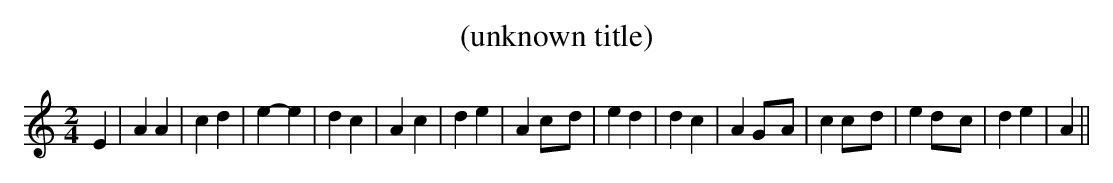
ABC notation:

X:1
T:(unknown title)
M:2/4
L:1/4
K:C
 E| A A| c d| e- e| d c| A c| d e| Ac/2-d/2| e d| d c| AG/2-A/2| cc/2-d/2|\
 ed/2-c/2| d e| A||
